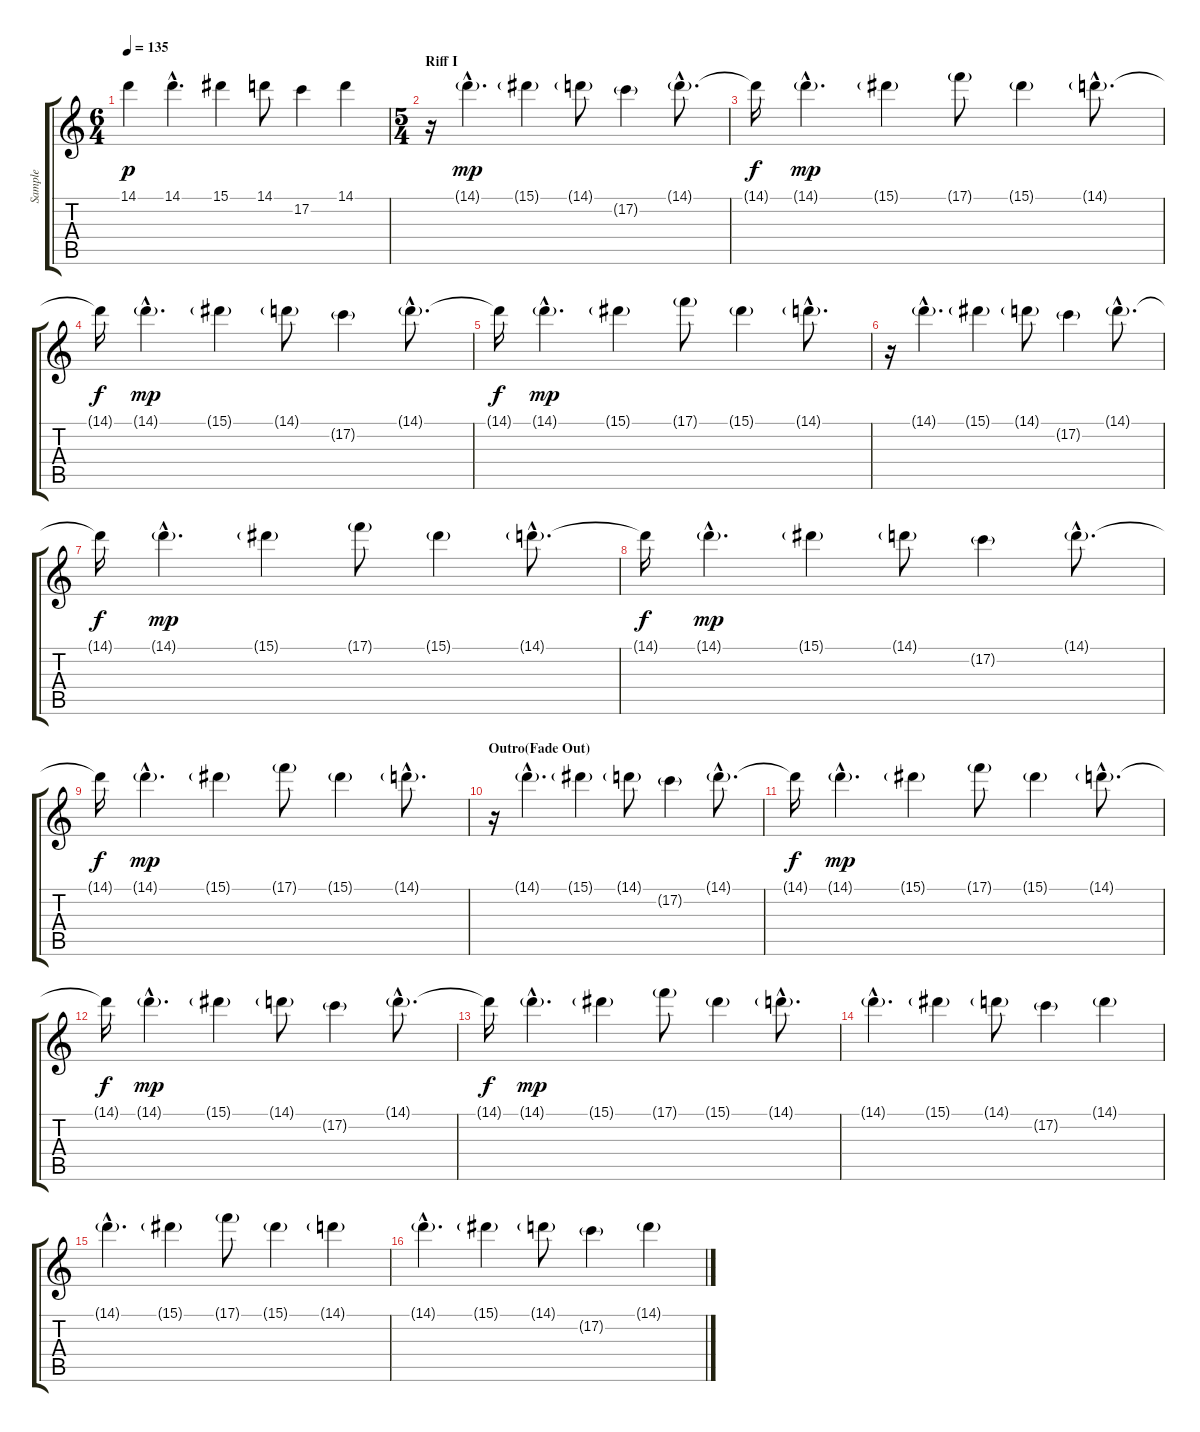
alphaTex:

\track ("Sample" "Sample") {instrument lead2sawtooth}
\staff {score tabs}
\tuning (C5 G4 Eb4 Bb3 F3 C3) {hide}
\ts (6 4)
\tempo 135
\clef g2
\ks c
14.1.4{dy p} 14.1{hac}.4{d} 15.1.4 14.1.8 17.2.4 14.1.4 |
\ts (5 4)
\section ("" "Riff I")
r.16 14.1{g hac}.4{d dy mp} 15.1{g}.4 14.1{g}.8 17.2{g}.4 14.1{g hac}.8{d} |
14.1{t}.16{dy f} 14.1{g hac}.4{d dy mp} 15.1{g}.4 17.1{g}.8 15.1{g}.4 14.1{g hac}.8{d} |
14.1{t}.16{dy f} 14.1{g hac}.4{d dy mp} 15.1{g}.4 14.1{g}.8 17.2{g}.4 14.1{g hac}.8{d} |
14.1{t}.16{dy f} 14.1{g hac}.4{d dy mp} 15.1{g}.4 17.1{g}.8 15.1{g}.4 14.1{g hac}.8{d} |
r.16 14.1{g hac}.4{d} 15.1{g}.4 14.1{g}.8 17.2{g}.4 14.1{g hac}.8{d} |
14.1{t}.16{dy f} 14.1{g hac}.4{d dy mp} 15.1{g}.4 17.1{g}.8 15.1{g}.4 14.1{g hac}.8{d} |
14.1{t}.16{dy f} 14.1{g hac}.4{d dy mp} 15.1{g}.4 14.1{g}.8 17.2{g}.4 14.1{g hac}.8{d} |
14.1{t}.16{dy f} 14.1{g hac}.4{d dy mp} 15.1{g}.4 17.1{g}.8 15.1{g}.4 14.1{g hac}.8{d} |
\section ("" "Outro(Fade Out)")
r.16 14.1{g hac}.4{d} 15.1{g}.4 14.1{g}.8 17.2{g}.4 14.1{g hac}.8{d} |
14.1{t}.16{dy f} 14.1{g hac}.4{d dy mp} 15.1{g}.4 17.1{g}.8 15.1{g}.4 14.1{g hac}.8{d} |
14.1{t}.16{dy f} 14.1{g hac}.4{d dy mp} 15.1{g}.4 14.1{g}.8 17.2{g}.4 14.1{g hac}.8{d} |
14.1{t}.16{dy f} 14.1{g hac}.4{d dy mp} 15.1{g}.4 17.1{g}.8 15.1{g}.4 14.1{g hac}.8{d} |
14.1{g hac}.4{d} 15.1{g}.4 14.1{g}.8 17.2{g}.4 14.1{g}.4 |
14.1{g hac}.4{d} 15.1{g}.4 17.1{g}.8 15.1{g}.4 14.1{g}.4 |
14.1{g hac}.4{d} 15.1{g}.4 14.1{g}.8 17.2{g}.4 14.1{g}.4
